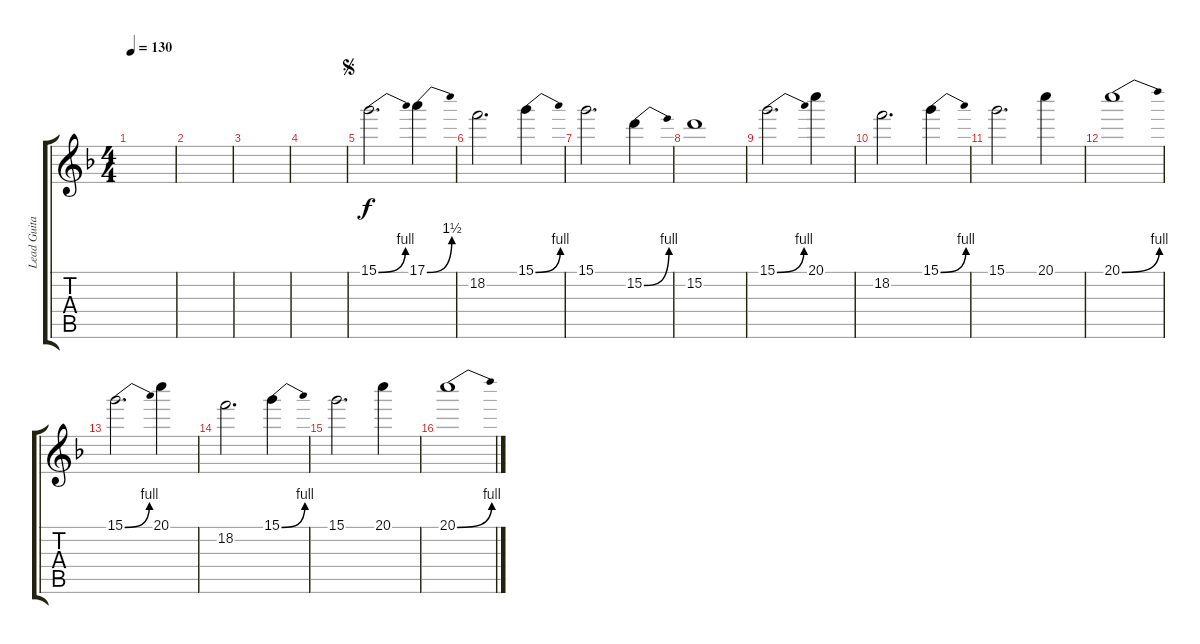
\track ("Lead Guitar" "Lead Guita") {instrument distortionguitar}
\staff {score tabs}
\tuning (E4 B3 G3 D3 A2 E2) {hide}
\ts (4 4)
\tempo 130
\clef g2
\ks f
|
|
|
|
\jump segno
15.1{be (bend 0 0 60 4)}.2{d volume 13} 17.1{be (bend 0 0 60 6)}.4 |
18.2.2{d} 15.1{be (bend 0 0 60 4)}.4 |
15.1.2{d} 15.2{be (bend 0 0 60 4)}.4 |
15.2.1 |
15.1{be (bend 0 0 60 4)}.2{d} 20.1.4 |
18.2.2{d} 15.1{be (bend 0 0 60 4)}.4 |
15.1.2{d} 20.1.4 |
20.1{be (bend 0 0 60 4)}.1 |
15.1{be (bend 0 0 60 4)}.2{d} 20.1.4 |
18.2.2{d} 15.1{be (bend 0 0 60 4)}.4 |
15.1.2{d} 20.1.4 |
20.1{be (bend 0 0 60 4)}.1
